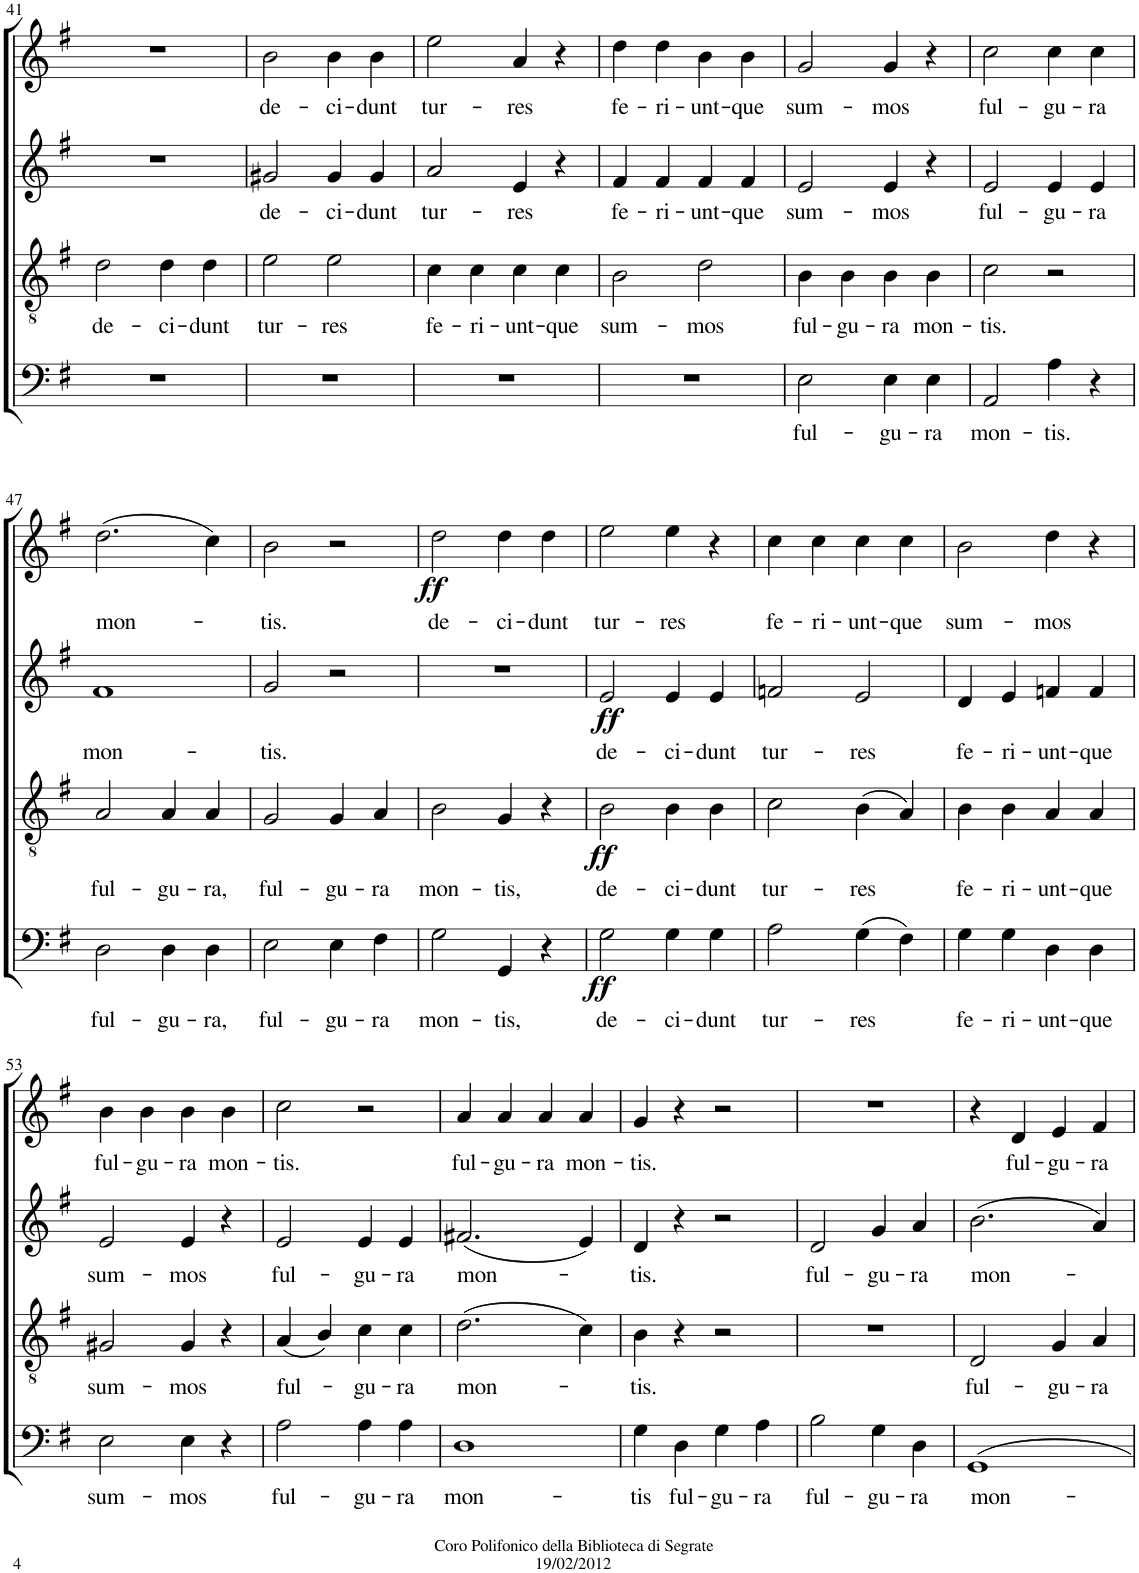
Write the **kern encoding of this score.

**kern	**text	**dynam	**kern	**text	**dynam	**kern	**text	**dynam	**kern	**text	**dynam
*part4	*part4	*part4	*part3	*part3	*part3	*part2	*part2	*part2	*part1	*part1	*part1
*staff4	*staff4	*staff4	*staff3	*staff3	*staff3	*staff2	*staff2	*staff2	*staff1	*staff1	*staff1
*I"Bassi	*	*	*I"Tenori	*	*	*I"Contralti	*	*	*I"Soprani	*	*
!!LO:PB:g=z
*clefF4	*	*	*clefGv2	*	*	*clefG2	*	*	*clefG2	*	*
*	*	*	*	*	*	*	*	*	*Trd1c2	*	*
*k[f#]	*	*	*k[f#]	*	*	*k[f#]	*	*	*k[f#]	*	*
*G:	*	*	*G:	*	*	*G:	*	*	*G:	*	*
*M2/2	*	*	*M2/2	*	*	*M2/2	*	*	*M2/2	*	*
*met(c|)	*	*	*met(c|)	*	*	*met(c|)	*	*	*met(c|)	*	*
=41	=41	=41	=41	=41	=41	=41	=41	=41	=41	=41	=41
!	!	!	!	!LO:LY:b	!	!	!	!	!	!	!
1r	.	.	2d\	de-	.	1r	.	.	1r	.	.
!	!	!	!	!LO:LY:b	!	!	!	!	!	!	!
.	.	.	4d\	-ci-	.	.	.	.	.	.	.
!	!	!	!	!LO:LY:b	!	!	!	!	!	!	!
.	.	.	4d\	-dunt	.	.	.	.	.	.	.
=42	=42	=42	=42	=42	=42	=42	=42	=42	=42	=42	=42
!	!	!	!	!LO:LY:b	!	!	!LO:LY:b	!	!	!LO:LY:b	!
1r	.	.	2e\	tur-	.	2g#X/	de-	.	2b\	de-	.
!	!	!	!	!LO:LY:b	!	!	!LO:LY:b	!	!	!LO:LY:b	!
.	.	.	2e\	-res	.	4g#/	-ci-	.	4b\	-ci-	.
!	!	!	!	!	!	!	!LO:LY:b	!	!	!LO:LY:b	!
.	.	.	.	.	.	4g#/	-dunt	.	4b\	-dunt	.
=43	=43	=43	=43	=43	=43	=43	=43	=43	=43	=43	=43
!	!	!	!	!LO:LY:b	!	!	!LO:LY:b	!	!	!LO:LY:b	!
1r	.	.	4c\	fe-	.	2a/	tur-	.	2ee\	tur-	.
!	!	!	!	!LO:LY:b	!	!	!	!	!	!	!
.	.	.	4c\	-ri-	.	.	.	.	.	.	.
!	!	!	!	!LO:LY:b	!	!	!LO:LY:b	!	!	!LO:LY:b	!
.	.	.	4c\	-unt-	.	4e/	-res	.	4a/	-res	.
!	!	!	!	!LO:LY:b	!	!	!	!	!	!	!
.	.	.	4c\	-que	.	4r	.	.	4r	.	.
=44	=44	=44	=44	=44	=44	=44	=44	=44	=44	=44	=44
!	!	!	!	!LO:LY:b	!	!	!LO:LY:b	!	!	!LO:LY:b	!
1r	.	.	2B\	sum-	.	4f#/	fe-	.	4dd\	fe-	.
!	!	!	!	!	!	!	!LO:LY:b	!	!	!LO:LY:b	!
.	.	.	.	.	.	4f#/	-ri-	.	4dd\	-ri-	.
!	!	!	!	!LO:LY:b	!	!	!LO:LY:b	!	!	!LO:LY:b	!
.	.	.	2d\	-mos	.	4f#/	-unt-	.	4b\	-unt-	.
!	!	!	!	!	!	!	!LO:LY:b	!	!	!LO:LY:b	!
.	.	.	.	.	.	4f#/	-que	.	4b\	-que	.
=45	=45	=45	=45	=45	=45	=45	=45	=45	=45	=45	=45
!	!LO:LY:b	!	!	!LO:LY:b	!	!	!LO:LY:b	!	!	!LO:LY:b	!
2E\	ful-	.	4B\	ful-	.	2e/	sum-	.	2g/	sum-	.
!	!	!	!	!LO:LY:b	!	!	!	!	!	!	!
.	.	.	4B\	-gu-	.	.	.	.	.	.	.
!	!LO:LY:b	!	!	!LO:LY:b	!	!	!LO:LY:b	!	!	!LO:LY:b	!
4E\	-gu-	.	4B\	-ra	.	4e/	-mos	.	4g/	-mos	.
!	!LO:LY:b	!	!	!LO:LY:b	!	!	!	!	!	!	!
4E\	-ra	.	4B\	mon-	.	4r	.	.	4r	.	.
=46	=46	=46	=46	=46	=46	=46	=46	=46	=46	=46	=46
!	!LO:LY:b	!	!	!LO:LY:b	!	!	!LO:LY:b	!	!	!LO:LY:b	!
2AA/	mon-	.	2c\	-tis.	.	2e/	ful-	.	2cc\	ful-	.
!	!LO:LY:b	!	!	!	!	!	!LO:LY:b	!	!	!LO:LY:b	!
4A\	-tis.	.	2r	.	.	4e/	-gu-	.	4cc\	-gu-	.
!	!	!	!	!	!	!	!LO:LY:b	!	!	!LO:LY:b	!
4r	.	.	.	.	.	4e/	-ra	.	4cc\	-ra	.
!!LO:LB:g=z
=47	=47	=47	=47	=47	=47	=47	=47	=47	=47	=47	=47
!	!LO:LY:b	!	!	!LO:LY:b	!	!	!LO:LY:b	!	!	!LO:LY:b	!
2D\	ful-	.	2A/	ful-	.	1f#	mon-	.	(2.dd\	mon-	.
!	!LO:LY:b	!	!	!LO:LY:b	!	!	!	!	!	!	!
4D\	-gu-	.	4A/	-gu-	.	.	.	.	.	.	.
!	!LO:LY:b	!	!	!LO:LY:b	!	!	!	!	!	!	!
4D\	-ra,	.	4A/	-ra,	.	.	.	.	4cc\)	.	.
=48	=48	=48	=48	=48	=48	=48	=48	=48	=48	=48	=48
!	!LO:LY:b	!	!	!LO:LY:b	!	!	!LO:LY:b	!	!	!LO:LY:b	!
2E\	ful-	.	2G/	ful-	.	2g/	-tis.	.	2b\	-tis.	.
!	!LO:LY:b	!	!	!LO:LY:b	!	!	!	!	!	!	!
4E\	-gu-	.	4G/	-gu-	.	2r	.	.	2r	.	.
!	!LO:LY:b	!	!	!LO:LY:b	!	!	!	!	!	!	!
4F#\	-ra	.	4A/	-ra	.	.	.	.	.	.	.
=49	=49	=49	=49	=49	=49	=49	=49	=49	=49	=49	=49
!	!LO:LY:b	!	!	!LO:LY:b	!	!	!	!	!	!LO:LY:b	!LO:DY:b
2G\	mon-	.	2B\	mon-	.	1r	.	.	2dd\	de-	ff
!	!LO:LY:b	!	!	!LO:LY:b	!	!	!	!	!	!LO:LY:b	!
4GG/	-tis,	.	4G/	-tis,	.	.	.	.	4dd\	-ci-	.
!	!	!	!	!	!	!	!	!	!	!LO:LY:b	!
4r	.	.	4r	.	.	.	.	.	4dd\	-dunt	.
=50	=50	=50	=50	=50	=50	=50	=50	=50	=50	=50	=50
!	!LO:LY:b	!LO:DY:b	!	!LO:LY:b	!LO:DY:b	!	!LO:LY:b	!LO:DY:b	!	!LO:LY:b	!
2G\	de-	ff	2B\	de-	ff	2e/	de-	ff	2ee\	tur-	.
!	!LO:LY:b	!	!	!LO:LY:b	!	!	!LO:LY:b	!	!	!LO:LY:b	!
4G\	-ci-	.	4B\	-ci-	.	4e/	-ci-	.	4ee\	-res	.
!	!LO:LY:b	!	!	!LO:LY:b	!	!	!LO:LY:b	!	!	!	!
4G\	-dunt	.	4B\	-dunt	.	4e/	-dunt	.	4r	.	.
=51	=51	=51	=51	=51	=51	=51	=51	=51	=51	=51	=51
!	!LO:LY:b	!	!	!LO:LY:b	!	!	!LO:LY:b	!	!	!LO:LY:b	!
2A\	tur-	.	2c\	tur-	.	2fn/	tur-	.	4cc\	fe-	.
!	!	!	!	!	!	!	!	!	!	!LO:LY:b	!
.	.	.	.	.	.	.	.	.	4cc\	-ri-	.
!	!LO:LY:b	!	!	!LO:LY:b	!	!	!LO:LY:b	!	!	!LO:LY:b	!
(4G\	-res	.	(4B\	-res	.	2e/	-res	.	4cc\	-unt-	.
!	!	!	!	!	!	!	!	!	!	!LO:LY:b	!
4F#\)	.	.	4A/)	.	.	.	.	.	4cc\	-que	.
=52	=52	=52	=52	=52	=52	=52	=52	=52	=52	=52	=52
!	!LO:LY:b	!	!	!LO:LY:b	!	!	!LO:LY:b	!	!	!LO:LY:b	!
4G\	fe-	.	4B\	fe-	.	4d/	fe-	.	2b\	sum-	.
!	!LO:LY:b	!	!	!LO:LY:b	!	!	!LO:LY:b	!	!	!	!
4G\	-ri-	.	4B\	-ri-	.	4e/	-ri-	.	.	.	.
!	!LO:LY:b	!	!	!LO:LY:b	!	!	!LO:LY:b	!	!	!LO:LY:b	!
4D\	-unt-	.	4A/	-unt-	.	4fn/	-unt-	.	4dd\	-mos	.
!	!LO:LY:b	!	!	!LO:LY:b	!	!	!LO:LY:b	!	!	!	!
4D\	-que	.	4A/	-que	.	4f/	-que	.	4r	.	.
!!LO:LB:g=z
=53	=53	=53	=53	=53	=53	=53	=53	=53	=53	=53	=53
!	!LO:LY:b	!	!	!LO:LY:b	!	!	!LO:LY:b	!	!	!LO:LY:b	!
2E\	sum-	.	2G#X/	sum-	.	2e/	sum-	.	4b\	ful-	.
!	!	!	!	!	!	!	!	!	!	!LO:LY:b	!
.	.	.	.	.	.	.	.	.	4b\	-gu-	.
!	!LO:LY:b	!	!	!LO:LY:b	!	!	!LO:LY:b	!	!	!LO:LY:b	!
4E\	-mos	.	4G#/	-mos	.	4e/	-mos	.	4b\	-ra	.
!	!	!	!	!	!	!	!	!	!	!LO:LY:b	!
4r	.	.	4r	.	.	4r	.	.	4b\	mon-	.
=54	=54	=54	=54	=54	=54	=54	=54	=54	=54	=54	=54
!	!LO:LY:b	!	!	!LO:LY:b	!	!	!LO:LY:b	!	!	!LO:LY:b	!
2A\	ful-	.	(4A/	ful-	.	2e/	ful-	.	2cc\	-tis.	.
.	.	.	4B/)	.	.	.	.	.	.	.	.
!	!LO:LY:b	!	!	!LO:LY:b	!	!	!LO:LY:b	!	!	!	!
4A\	-gu-	.	4c\	-gu-	.	4e/	-gu-	.	2r	.	.
!	!LO:LY:b	!	!	!LO:LY:b	!	!	!LO:LY:b	!	!	!	!
4A\	-ra	.	4c\	-ra	.	4e/	-ra	.	.	.	.
=55	=55	=55	=55	=55	=55	=55	=55	=55	=55	=55	=55
!	!LO:LY:b	!	!	!LO:LY:b	!	!	!LO:LY:b	!	!	!LO:LY:b	!
1D	mon-	.	(2.d\	mon-	.	(2.f#X/	mon-	.	4a/	ful-	.
!	!	!	!	!	!	!	!	!	!	!LO:LY:b	!
.	.	.	.	.	.	.	.	.	4a/	-gu-	.
!	!	!	!	!	!	!	!	!	!	!LO:LY:b	!
.	.	.	.	.	.	.	.	.	4a/	-ra	.
!	!	!	!	!	!	!	!	!	!	!LO:LY:b	!
.	.	.	4c\)	.	.	4e/)	.	.	4a/	mon-	.
=56	=56	=56	=56	=56	=56	=56	=56	=56	=56	=56	=56
!	!LO:LY:b	!	!	!LO:LY:b	!	!	!LO:LY:b	!	!	!LO:LY:b	!
4G\	-tis	.	4B\	-tis.	.	4d/	-tis.	.	4g/	-tis.	.
!	!LO:LY:b	!	!	!	!	!	!	!	!	!	!
4D\	ful-	.	4r	.	.	4r	.	.	4r	.	.
!	!LO:LY:b	!	!	!	!	!	!	!	!	!	!
4G\	-gu-	.	2r	.	.	2r	.	.	2r	.	.
!	!LO:LY:b	!	!	!	!	!	!	!	!	!	!
4A\	-ra	.	.	.	.	.	.	.	.	.	.
=57	=57	=57	=57	=57	=57	=57	=57	=57	=57	=57	=57
!	!LO:LY:b	!	!	!	!	!	!LO:LY:b	!	!	!	!
2B\	ful-	.	1r	.	.	2d/	ful-	.	1r	.	.
!	!LO:LY:b	!	!	!	!	!	!LO:LY:b	!	!	!	!
4G\	-gu-	.	.	.	.	4g/	-gu-	.	.	.	.
!	!LO:LY:b	!	!	!	!	!	!LO:LY:b	!	!	!	!
4D\	-ra	.	.	.	.	4a/	-ra	.	.	.	.
=58	=58	=58	=58	=58	=58	=58	=58	=58	=58	=58	=58
!	!LO:LY:b	!	!	!LO:LY:b	!	!	!LO:LY:b	!	!	!	!
1GG	mon-	.	2D/	ful-	.	(2.b\	mon-	.	4r	.	.
!	!	!	!	!	!	!	!	!	!	!LO:LY:b	!
.	.	.	.	.	.	.	.	.	4d/	ful-	.
!	!	!	!	!LO:LY:b	!	!	!	!	!	!LO:LY:b	!
.	.	.	4G/	-gu-	.	.	.	.	4e/	-gu-	.
!	!	!	!	!LO:LY:b	!	!	!	!	!	!LO:LY:b	!
.	.	.	4A/	-ra	.	4a/)	.	.	4f#/	-ra	.
=	=	=	=	=	=	=	=	=	=	=	=
*-	*-	*-	*-	*-	*-	*-	*-	*-	*-	*-	*-
